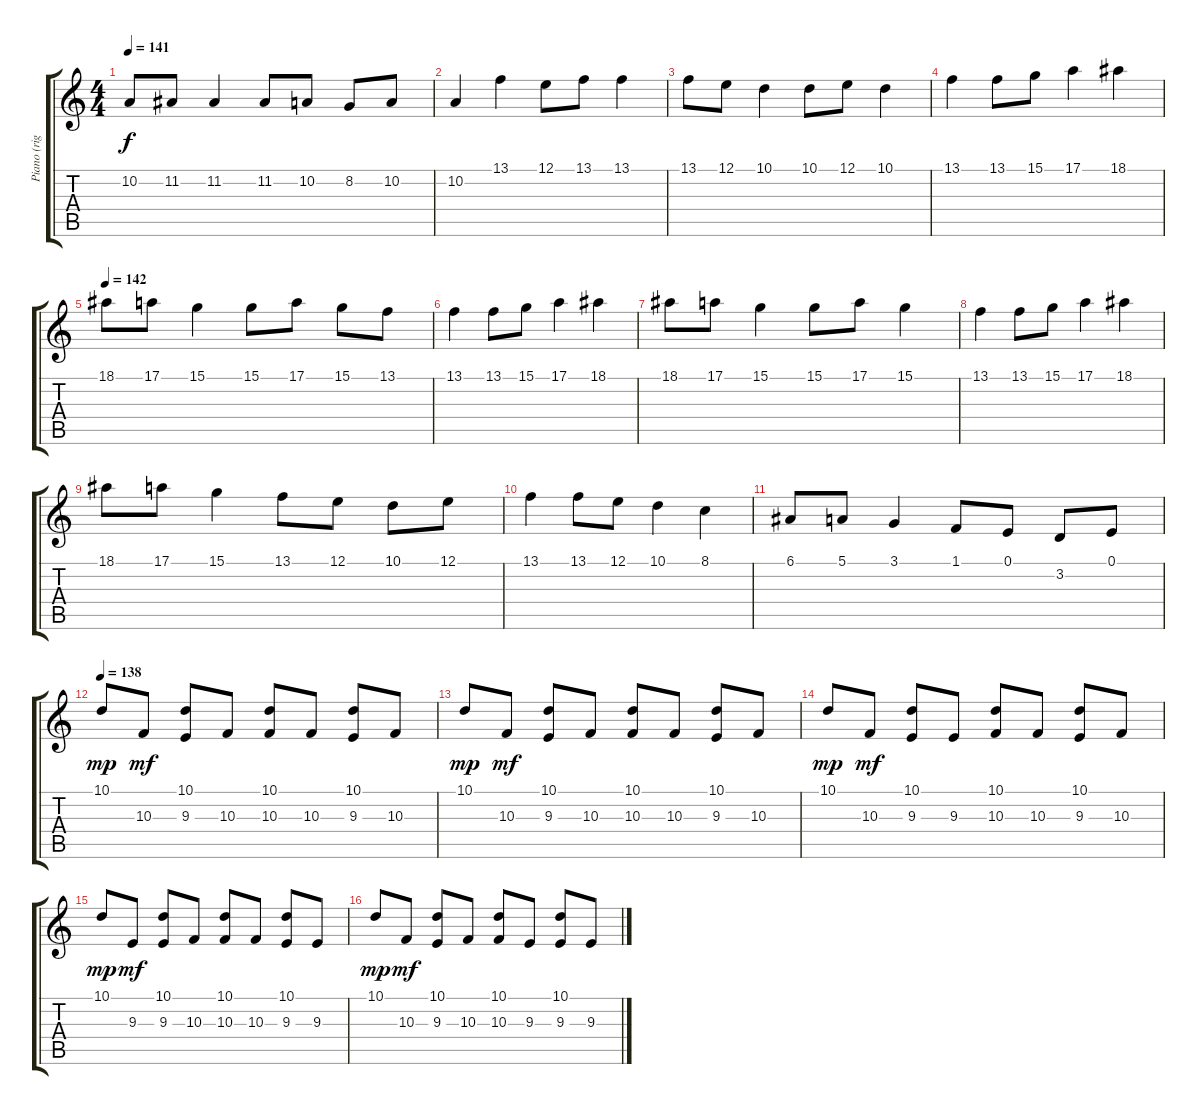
\track ("Piano (right)" "Piano (rig") {instrument electricgrandpiano}
\staff {score tabs}
\tuning (E4 B3 G3 D3 A2 E2) {hide}
\ts (4 4)
\tempo 141
\clef g2
\ks c
10.2.8{dy f} 11.2.8 11.2.4 11.2.8 10.2.8 8.2.8 10.2.8 |
10.2.4 13.1.4 12.1.8 13.1.8 13.1.4 |
13.1.8 12.1.8 10.1.4 10.1.8 12.1.8 10.1.4 |
13.1.4 13.1.8 15.1.8 17.1.4 18.1.4 |
\tempo 142
18.1.8 17.1.8 15.1.4 15.1.8 17.1.8 15.1.8 13.1.8 |
13.1.4 13.1.8 15.1.8 17.1.4 18.1.4 |
18.1.8 17.1.8 15.1.4 15.1.8 17.1.8 15.1.4 |
13.1.4 13.1.8 15.1.8 17.1.4 18.1.4 |
18.1.8 17.1.8 15.1.4 13.1.8 12.1.8 10.1.8 12.1.8 |
13.1.4 13.1.8 12.1.8 10.1.4 8.1.4 |
6.1.8 5.1.8 3.1.4 1.1.8 0.1.8 3.2.8 0.1.8 |
\tempo 138
10.1.8{dy mp} 10.3.8{dy mf} (10.1 9.3).8 10.3.8 (10.1 10.3).8 10.3.8 (10.1 9.3).8 10.3.8 |
10.1.8{dy mp} 10.3.8{dy mf} (10.1 9.3).8 10.3.8 (10.1 10.3).8 10.3.8 (10.1 9.3).8 10.3.8 |
10.1.8{dy mp} 10.3.8{dy mf} (10.1 9.3).8 9.3.8 (10.1 10.3).8 10.3.8 (10.1 9.3).8 10.3.8 |
10.1.8{dy mp} 9.3.8{dy mf} (10.1 9.3).8 10.3.8 (10.1 10.3).8 10.3.8 (10.1 9.3).8 9.3.8 |
10.1.8{dy mp} 10.3.8{dy mf} (10.1 9.3).8 10.3.8 (10.1 10.3).8 9.3.8 (10.1 9.3).8 9.3.8
